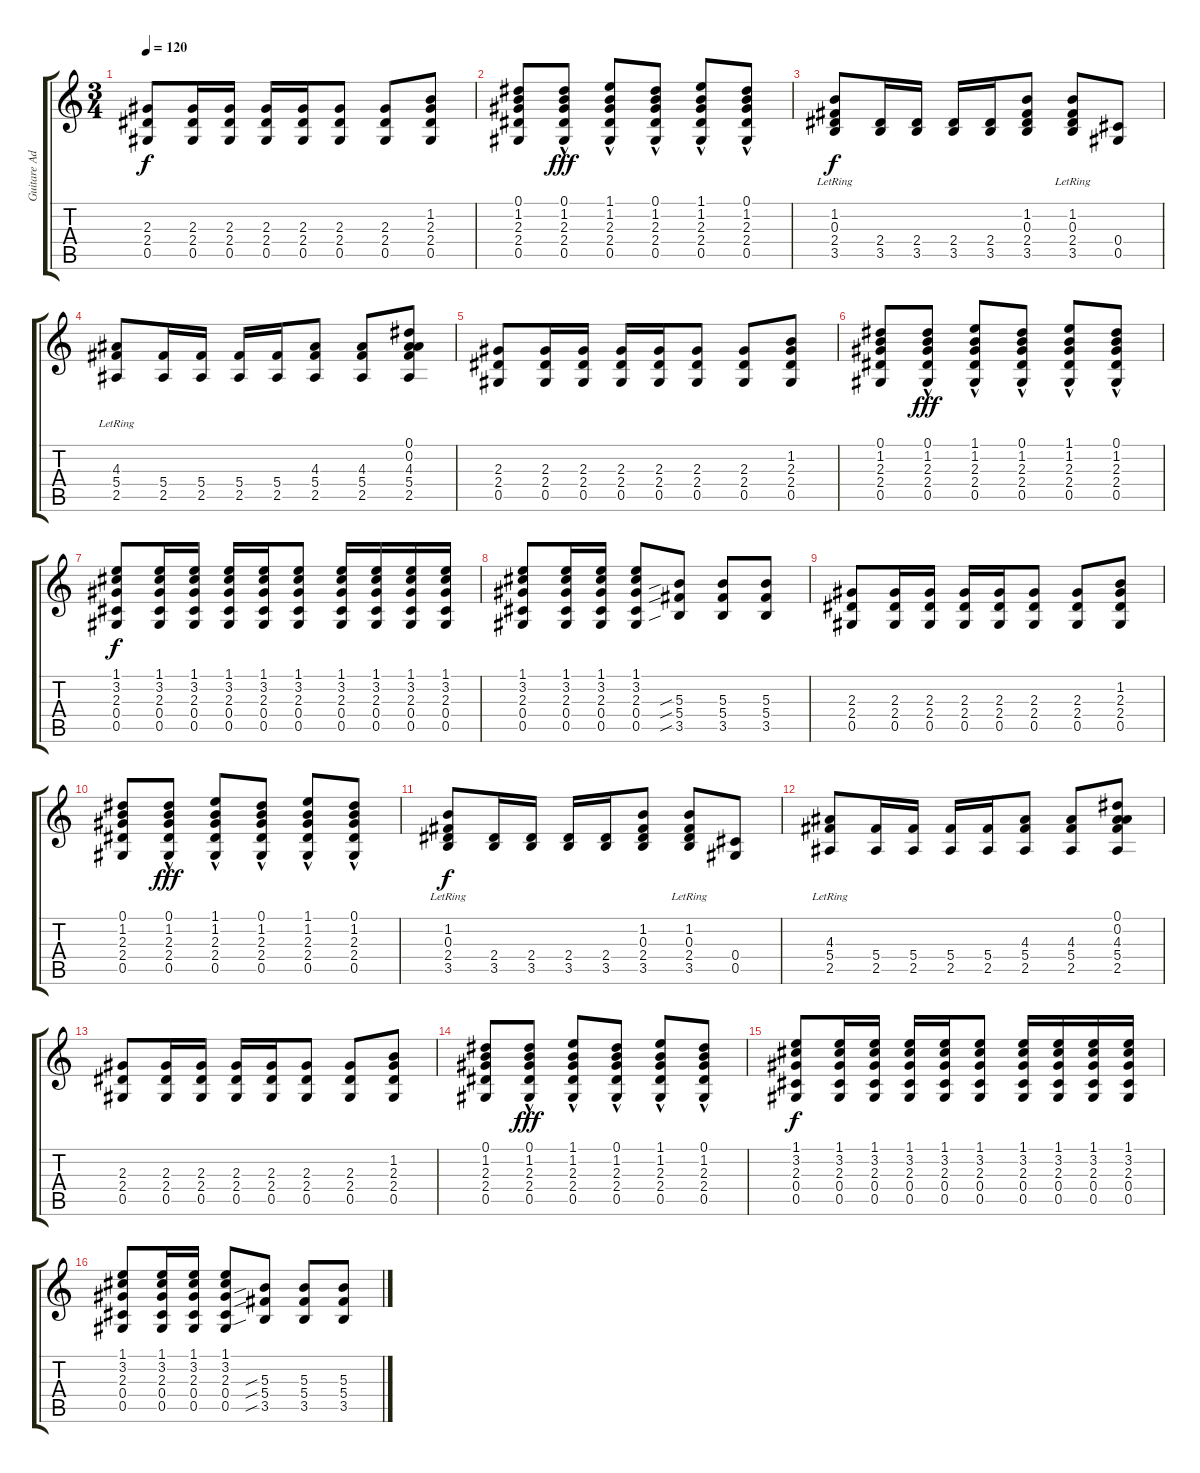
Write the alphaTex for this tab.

\track ("Guitare Additionnelle" "Guitare Ad") {instrument distortionguitar}
\staff {score tabs}
\tuning (Eb4 Bb3 Gb3 Db3 Ab2 Db2) {hide}
\ts (3 4)
\tempo 120
\clef g2
\ks c
(2.3 2.4 0.5).8{dy f} (2.3 2.4 0.5).16 (2.3 2.4 0.5).16 (2.3 2.4 0.5).16 (2.3 2.4 0.5).16 (2.3 2.4 0.5).8 (2.3 2.4 0.5).8 (1.2 2.3 2.4 0.5).8 |
(0.1 1.2 2.3 2.4 0.5).8 (0.1{hac} 1.2 2.3 2.4 0.5).8{dy fff} (1.1{hac} 1.2 2.3 2.4 0.5).8 (0.1{hac} 1.2 2.3 2.4 0.5).8 (1.1{hac} 1.2 2.3 2.4 0.5).8 (0.1{hac} 1.2 2.3 2.4 0.5).8 |
(1.2{lr} 0.3{lr} 2.4 3.5).8{dy f} (2.4 3.5).16 (2.4 3.5).16 (2.4 3.5).16 (2.4 3.5).16 (1.2 0.3 2.4 3.5).8 (1.2 0.3{lr} 2.4 3.5).8 (0.4 0.5).8 |
(4.3{lr} 5.4 2.5).8 (5.4 2.5).16 (5.4 2.5).16 (5.4 2.5).16 (5.4 2.5).16 (4.3 5.4 2.5).8 (4.3 5.4 2.5).8 (0.1 0.2 4.3 5.4 2.5).8 |
(2.3 2.4 0.5).8 (2.3 2.4 0.5).16 (2.3 2.4 0.5).16 (2.3 2.4 0.5).16 (2.3 2.4 0.5).16 (2.3 2.4 0.5).8 (2.3 2.4 0.5).8 (1.2 2.3 2.4 0.5).8 |
(0.1 1.2 2.3 2.4 0.5).8 (0.1{hac} 1.2 2.3 2.4 0.5).8{dy fff} (1.1{hac} 1.2 2.3 2.4 0.5).8 (0.1{hac} 1.2 2.3 2.4 0.5).8 (1.1{hac} 1.2 2.3 2.4 0.5).8 (0.1{hac} 1.2 2.3 2.4 0.5).8 |
(1.1 3.2 2.3 0.4 0.5).8{dy f} (1.1 3.2 2.3 0.4 0.5).16 (1.1 3.2 2.3 0.4 0.5).16 (1.1 3.2 2.3 0.4 0.5).16 (1.1 3.2 2.3 0.4 0.5).16 (1.1 3.2 2.3 0.4 0.5).8 (1.1 3.2 2.3 0.4 0.5).16 (1.1 3.2 2.3 0.4 0.5).16 (1.1 3.2 2.3 0.4 0.5).16 (1.1 3.2 2.3 0.4 0.5).16 |
(1.1 3.2 2.3 0.4 0.5).8 (1.1 3.2 2.3 0.4 0.5).16 (1.1 3.2 2.3 0.4 0.5).16 (1.1 3.2 2.3 0.4 0.5).8 (5.3{sib} 5.4{sib} 3.5{sib}).8 (5.3 5.4 3.5).8 (5.3 5.4 3.5).8 |
(2.3 2.4 0.5).8 (2.3 2.4 0.5).16 (2.3 2.4 0.5).16 (2.3 2.4 0.5).16 (2.3 2.4 0.5).16 (2.3 2.4 0.5).8 (2.3 2.4 0.5).8 (1.2 2.3 2.4 0.5).8 |
(0.1 1.2 2.3 2.4 0.5).8 (0.1{hac} 1.2 2.3 2.4 0.5).8{dy fff} (1.1{hac} 1.2 2.3 2.4 0.5).8 (0.1{hac} 1.2 2.3 2.4 0.5).8 (1.1{hac} 1.2 2.3 2.4 0.5).8 (0.1{hac} 1.2 2.3 2.4 0.5).8 |
(1.2{lr} 0.3{lr} 2.4 3.5).8{dy f} (2.4 3.5).16 (2.4 3.5).16 (2.4 3.5).16 (2.4 3.5).16 (1.2 0.3 2.4 3.5).8 (1.2 0.3{lr} 2.4 3.5).8 (0.4 0.5).8 |
(4.3{lr} 5.4 2.5).8 (5.4 2.5).16 (5.4 2.5).16 (5.4 2.5).16 (5.4 2.5).16 (4.3 5.4 2.5).8 (4.3 5.4 2.5).8 (0.1 0.2 4.3 5.4 2.5).8 |
(2.3 2.4 0.5).8 (2.3 2.4 0.5).16 (2.3 2.4 0.5).16 (2.3 2.4 0.5).16 (2.3 2.4 0.5).16 (2.3 2.4 0.5).8 (2.3 2.4 0.5).8 (1.2 2.3 2.4 0.5).8 |
(0.1 1.2 2.3 2.4 0.5).8 (0.1{hac} 1.2 2.3 2.4 0.5).8{dy fff} (1.1{hac} 1.2 2.3 2.4 0.5).8 (0.1{hac} 1.2 2.3 2.4 0.5).8 (1.1{hac} 1.2 2.3 2.4 0.5).8 (0.1{hac} 1.2 2.3 2.4 0.5).8 |
(1.1 3.2 2.3 0.4 0.5).8{dy f} (1.1 3.2 2.3 0.4 0.5).16 (1.1 3.2 2.3 0.4 0.5).16 (1.1 3.2 2.3 0.4 0.5).16 (1.1 3.2 2.3 0.4 0.5).16 (1.1 3.2 2.3 0.4 0.5).8 (1.1 3.2 2.3 0.4 0.5).16 (1.1 3.2 2.3 0.4 0.5).16 (1.1 3.2 2.3 0.4 0.5).16 (1.1 3.2 2.3 0.4 0.5).16 |
(1.1 3.2 2.3 0.4 0.5).8 (1.1 3.2 2.3 0.4 0.5).16 (1.1 3.2 2.3 0.4 0.5).16 (1.1 3.2 2.3 0.4 0.5).8 (5.3{sib} 5.4{sib} 3.5{sib}).8 (5.3 5.4 3.5).8 (5.3 5.4 3.5).8
